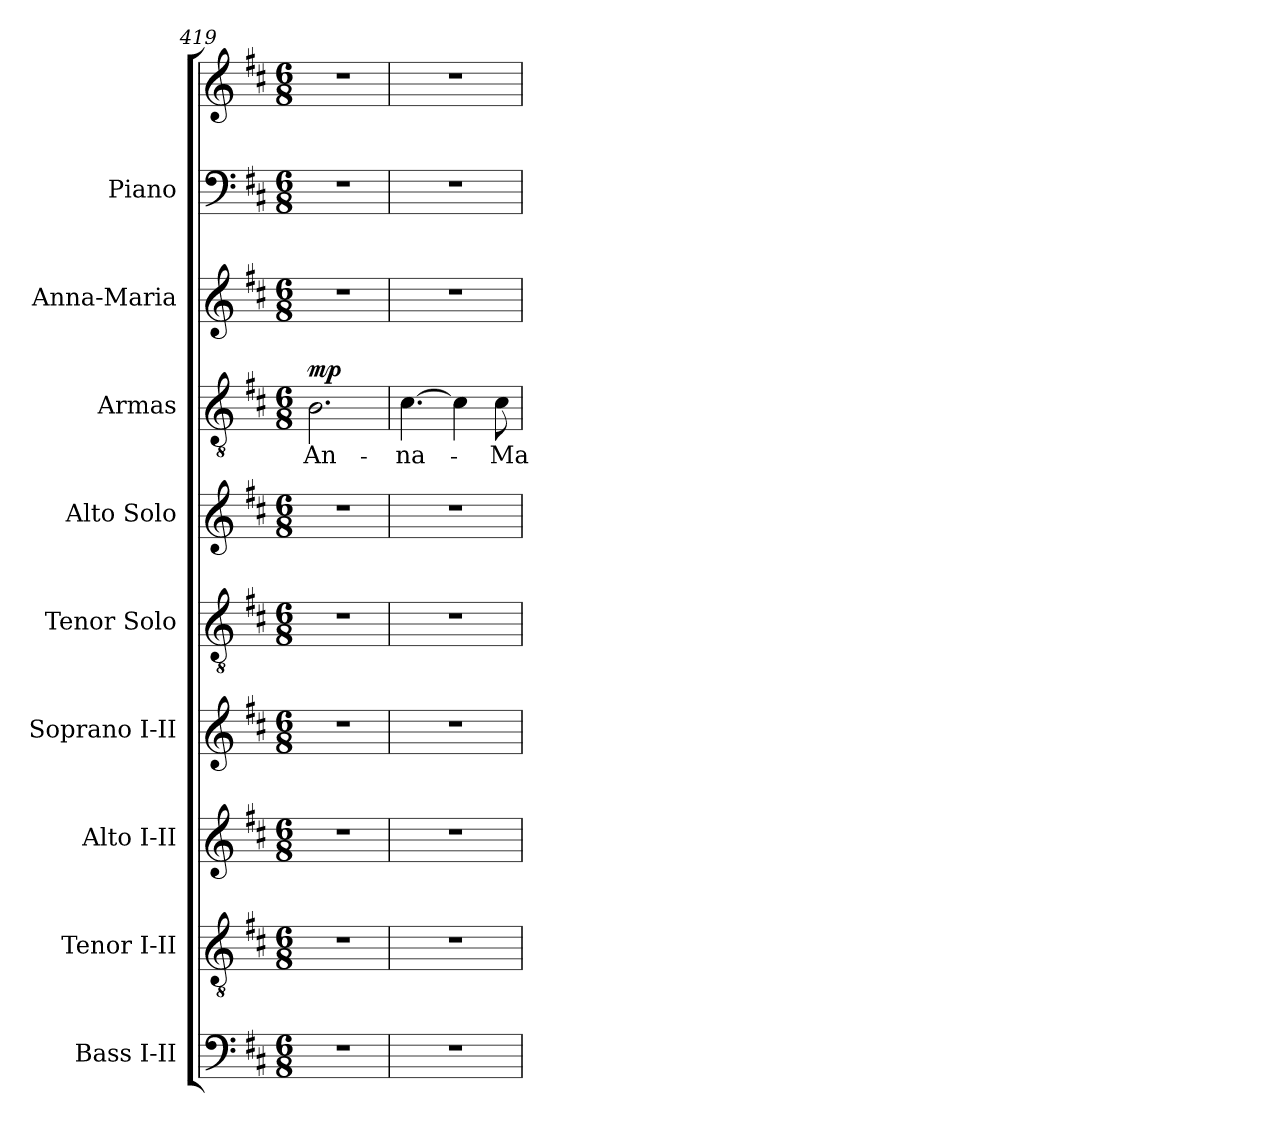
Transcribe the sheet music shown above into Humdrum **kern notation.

**kern	**kern	**kern	**kern	**kern	**kern	**kern	**text	**dynam	**kern	**kern	**kern
*part9	*part8	*part7	*part6	*part5	*part4	*part3	*part3	*part3	*part2	*part1	*part1
*staff10	*staff9	*staff8	*staff7	*staff6	*staff5	*staff4	*staff4	*staff4	*staff3	*staff2	*staff1
*I"Bass I-II	*I"Tenor I-II	*I"Alto I-II	*I"Soprano I-II	*I"Tenor Solo	*I"Alto Solo	*I"Armas	*	*	*I"Anna-Maria	*I"Piano	*
*I'B.	*I'T.	*I'A.	*I'S.	*I'T. Solo	*I'A. Solo	*I'Armas	*	*	*I'A-M	*I'Pno.	*
*clefF4	*clefGv2	*clefG2	*clefG2	*clefGv2	*clefG2	*clefGv2	*	*	*clefG2	*clefF4	*clefG2
*	*ITrd7c12	*	*	*ITrd7c12	*	*ITrd7c12	*	*	*	*	*
*k[f#c#]	*k[f#c#]	*k[f#c#]	*k[f#c#]	*k[f#c#]	*k[f#c#]	*k[f#c#]	*	*	*k[f#c#]	*k[f#c#]	*k[f#c#]
*D:	*D:	*D:	*D:	*D:	*D:	*D:	*	*	*D:	*D:	*D:
*M6/8	*M6/8	*M6/8	*M6/8	*M6/8	*M6/8	*M6/8	*	*	*M6/8	*M6/8	*M6/8
=419	=419	=419	=419	=419	=419	=419	=419	=419	=419	=419	=419
!LO:N:vis=1	!LO:N:vis=1	!LO:N:vis=1	!LO:N:vis=1	!LO:N:vis=1	!LO:N:vis=1	!	!	!	!	!	!
!	!	!	!	!	!	!	!LO:LY:b:color=#000000	!	!LO:N:vis=1	!LO:N:vis=1	!LO:N:vis=1
2.r	2.r	2.r	2.r	2.r	2.r	2.BBi\	An-	mp	2.r	2.r	2.r
=420	=420	=420	=420	=420	=420	=420	=420	=420	=420	=420	=420
!LO:N:vis=1	!LO:N:vis=1	!LO:N:vis=1	!LO:N:vis=1	!LO:N:vis=1	!LO:N:vis=1	!	!	!	!	!	!
!	!	!	!	!	!	!	!LO:LY:b:color=#000000	!	!LO:N:vis=1	!LO:N:vis=1	!LO:N:vis=1
2.r	2.r	2.r	2.r	2.r	2.r	[>4.C#i\	-na-	.	2.r	2.r	2.r
.	.	.	.	.	.	4C#i\]	.	.	.	.	.
!	!	!	!	!	!	!	!LO:LY:b:color=#000000	!	!	!	!
.	.	.	.	.	.	8C#i\	-Ma	.	.	.	.
=	=	=	=	=	=	=	=	=	=	=	=
*-	*-	*-	*-	*-	*-	*-	*-	*-	*-	*-	*-
